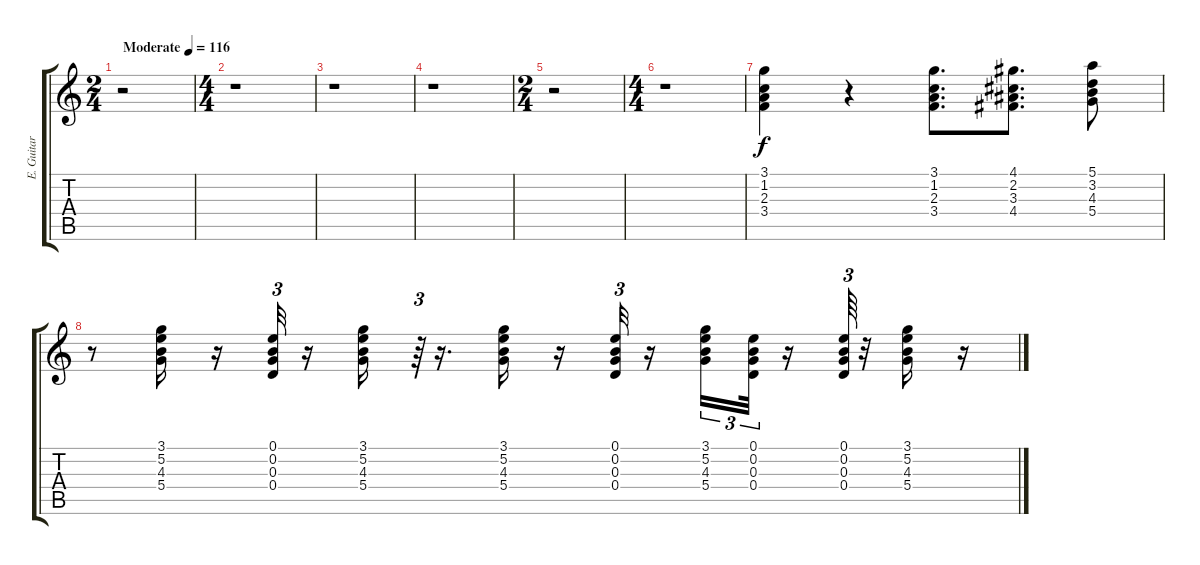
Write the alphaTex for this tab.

\track ("E. Guitar" "E. Guitar") {instrument electricguitarjazz}
\staff {score tabs}
\tuning (E4 B3 G3 D3 A2 E2) {hide}
\ts (2 4)
\tempo (116 "Moderate")
\clef g2
\ks c
r.2{dy f instrument electricguitarjazz} |
\ts (4 4)
r.1 |
r.1 |
r.1 |
\ts (2 4)
r.2 |
\ts (4 4)
r.1 |
(3.1 1.2 2.3 3.4).4 r.4 (3.1 1.2 2.3 3.4).8{d} (4.1 2.2 3.3 4.4).8{d} (5.1 3.2 4.3 5.4).8 |
r.8 (3.1 5.2 4.3 5.4).16 r.16 (0.1 0.2 0.3 0.4).32{tu (3 2)} r.16 (3.1 5.2 4.3 5.4).16 r.64{tu (3 2)} r.16{d} (3.1 5.2 4.3 5.4).16 r.16 (0.1 0.2 0.3 0.4).32{tu (3 2)} r.16 (3.1 5.2 4.3 5.4).16{tu (3 2)} (0.1 0.2 0.3 0.4).32{tu (3 2)} r.16 (0.1 0.2 0.3 0.4).64{tu (3 2)} r.32 (3.1 5.2 4.3 5.4).16 r.16
